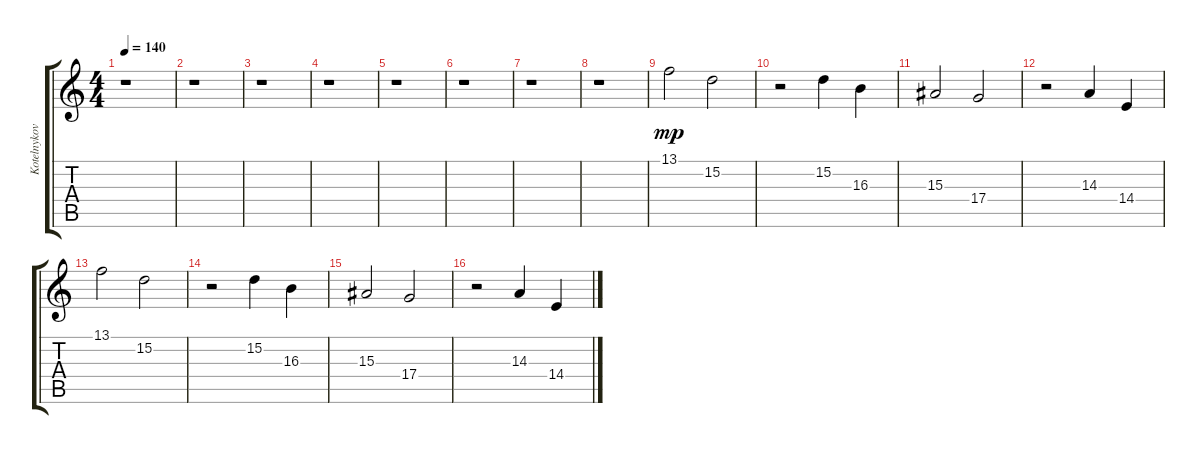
\track ("Kotelnykova E" "Kotelnykov") {instrument vibraphone}
\staff {score tabs}
\tuning (E4 B3 G3 D3 A2 E2) {hide}
\ts (4 4)
\tempo 140
\clef g2
\ks c
r.1{dy mp} |
r.1 |
r.1 |
r.1 |
r.1 |
r.1 |
r.1 |
r.1 |
13.1.2 15.2.2 |
r.2 15.2.4 16.3.4 |
15.3.2 17.4.2 |
r.2 14.3.4 14.4.4 |
13.1.2 15.2.2 |
r.2 15.2.4 16.3.4 |
15.3.2 17.4.2 |
r.2 14.3.4 14.4.4
